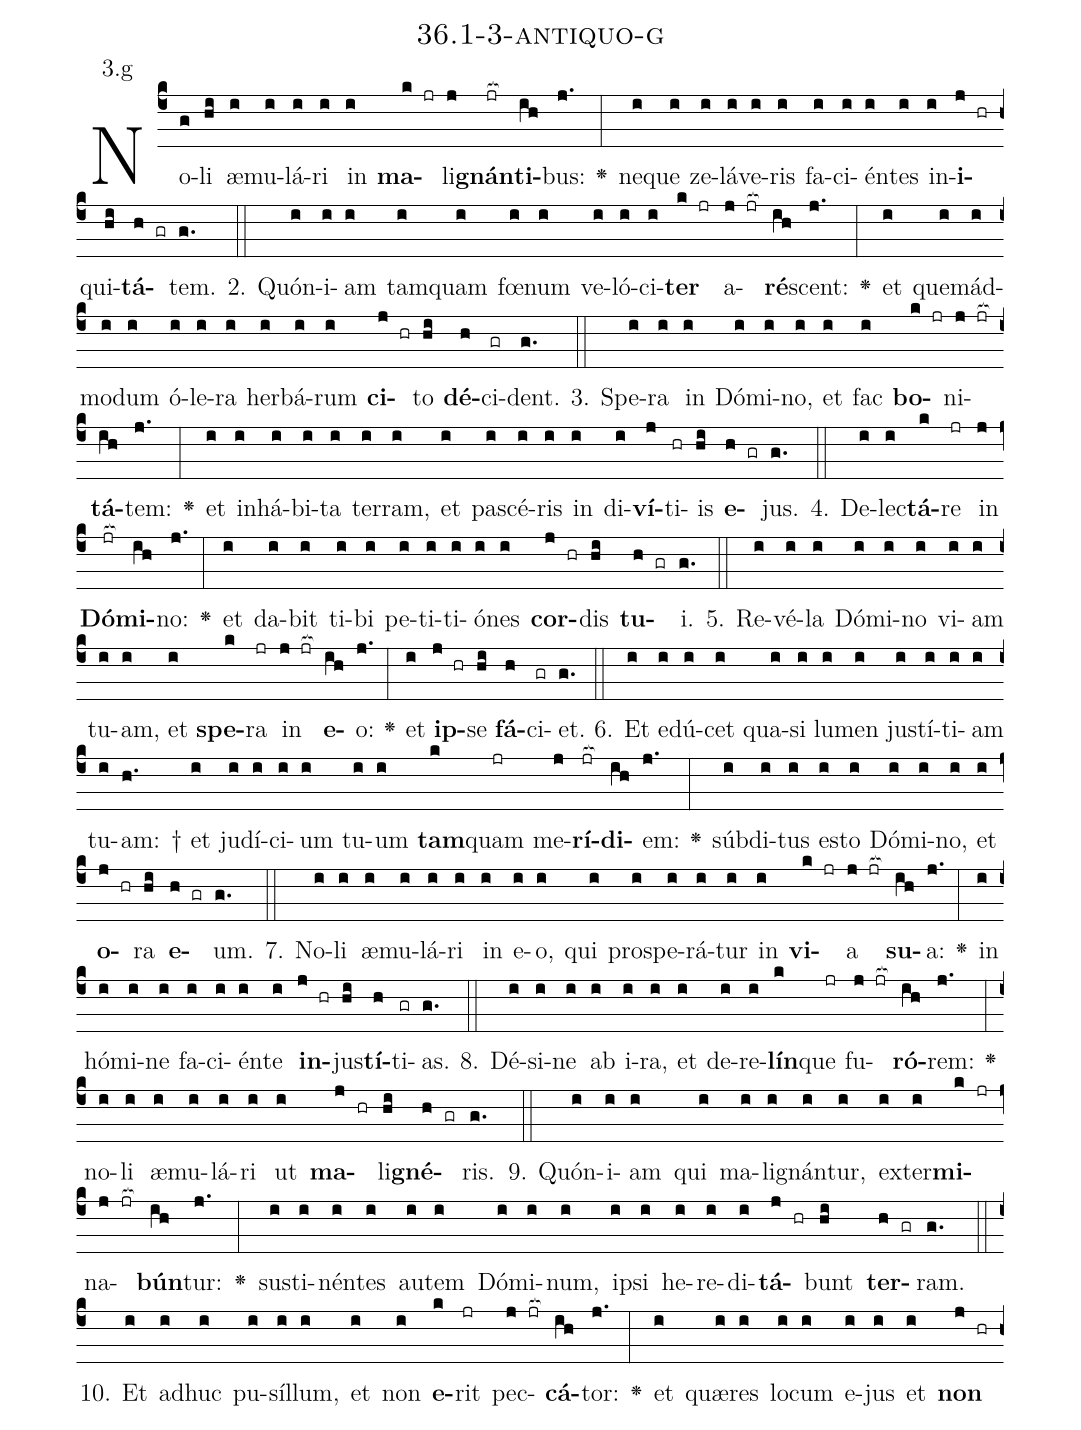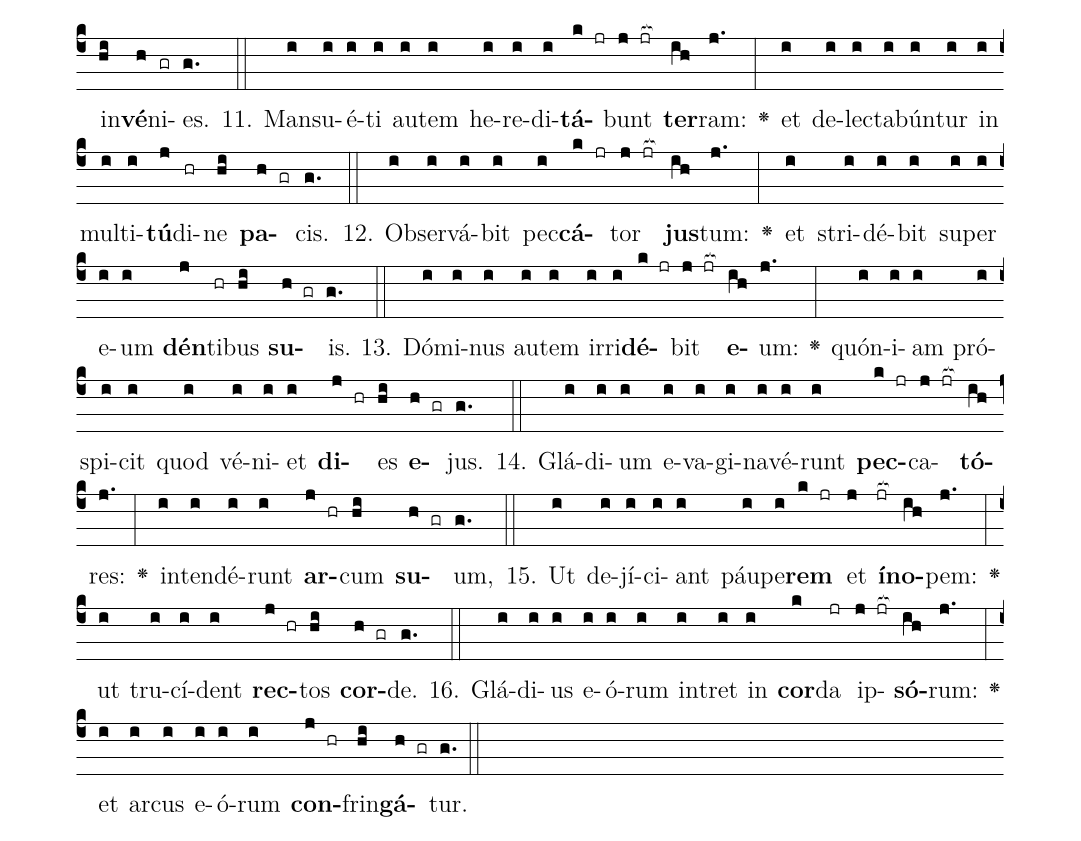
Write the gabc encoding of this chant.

name: 36.1-3-antiquo-g;
annotation: 3.g;
%%
(c4)No(g)li(hi) æ(i)mu(i)lá(i)ri(i) in(i) <b>ma</b>(k jr)li(j)<b>gnán</b>(jr[ocb:1{])<b>ti</b>(ih[ocb:0}])bus:(j.) <v>\greheightstar</v>(:) ne(i)que(i) ze(i)lá(i)ve(i)ris(i) fa(i)ci(i)én(i)tes(i) in(i)<b>i</b>(j hr)qui(hi)<b>tá</b>(h gr)tem.(g.) (::)
2. Quón(i)i(i)am(i) tam(i)quam(i) fœ(i)num(i) ve(i)ló(i)ci(i)<b>ter</b>(k jr) a(j jr[ocb:1{])<b>ré</b>(ih[ocb:0}])scent:(j.) <v>\greheightstar</v>(:) et(i) quem(i)ád(i)mo(i)dum(i) ó(i)le(i)ra(i) her(i)bá(i)rum(i) <b>ci</b>(j hr)to(hi) <b>dé</b>(h)ci(gr)dent.(g.) (::)
3. Spe(i)ra(i) in(i) Dó(i)mi(i)no,(i) et(i) fac(i) <b>bo</b>(k jr)ni(j jr[ocb:1{])<b>tá</b>(ih[ocb:0}])tem:(j.) <v>\greheightstar</v>(:) et(i) in(i)há(i)bi(i)ta(i) ter(i)ram,(i) et(i) pa(i)scé(i)ris(i) in(i) di(i)<b>ví</b>(j)ti(hr)is(hi) <b>e</b>(h gr)jus.(g.) (::)
4. De(i)lec(i)<b>tá</b>(k)re(jr) in(j) <b>Dó</b>(jr[ocb:1{])<b>mi</b>(ih[ocb:0}])no:(j.) <v>\greheightstar</v>(:) et(i) da(i)bit(i) ti(i)bi(i) pe(i)ti(i)ti(i)ó(i)nes(i) <b>cor</b>(j hr)dis(hi) <b>tu</b>(h gr)i.(g.) (::)
5. Re(i)vé(i)la(i) Dó(i)mi(i)no(i) vi(i)am(i) tu(i)am,(i) et(i) <b>spe</b>(k)ra(jr) in(j jr[ocb:1{]) <b>e</b>(ih[ocb:0}])o:(j.) <v>\greheightstar</v>(:) et(i) <b>ip</b>(j hr)se(hi) <b>fá</b>(h)ci(gr)et.(g.) (::)
6. Et(i) e(i)dú(i)cet(i) qua(i)si(i) lu(i)men(i) jus(i)tí(i)ti(i)am(i) tu(i)am: †(h.) et(i) ju(i)dí(i)ci(i)um(i) tu(i)um(i) <b>tam</b>(k)quam(jr) me(j)<b>rí</b>(jr[ocb:1{])<b>di</b>(ih[ocb:0}])em:(j.) <v>\greheightstar</v>(:) súb(i)di(i)tus(i) es(i)to(i) Dó(i)mi(i)no,(i) et(i) <b>o</b>(j hr)ra(hi) <b>e</b>(h gr)um.(g.) (::)
7. No(i)li(i) æ(i)mu(i)lá(i)ri(i) in(i) e(i)o,(i) qui(i) pro(i)spe(i)rá(i)tur(i) in(i) <b>vi</b>(k jr)a(j jr[ocb:1{]) <b>su</b>(ih[ocb:0}])a:(j.) <v>\greheightstar</v>(:) in(i) hó(i)mi(i)ne(i) fa(i)ci(i)én(i)te(i) <b>in</b>(j hr)jus(hi)<b>tí</b>(h)ti(gr)as.(g.) (::)
8. Dé(i)si(i)ne(i) ab(i) i(i)ra,(i) et(i) de(i)re(i)<b>lín</b>(k)que(jr) fu(j jr[ocb:1{])<b>ró</b>(ih[ocb:0}])rem:(j.) <v>\greheightstar</v>(:) no(i)li(i) æ(i)mu(i)lá(i)ri(i) ut(i) <b>ma</b>(j hr)li(hi)<b>gné</b>(h gr)ris.(g.) (::)
9. Quón(i)i(i)am(i) qui(i) ma(i)li(i)gnán(i)tur,(i) ex(i)ter(i)<b>mi</b>(k jr)na(j jr[ocb:1{])<b>bún</b>(ih[ocb:0}])tur:(j.) <v>\greheightstar</v>(:) sus(i)ti(i)nén(i)tes(i) au(i)tem(i) Dó(i)mi(i)num,(i) ip(i)si(i) he(i)re(i)di(i)<b>tá</b>(j hr)bunt(hi) <b>ter</b>(h gr)ram.(g.) (::)
10. Et(i) ad(i)huc(i) pu(i)síl(i)lum,(i) et(i) non(i) <b>e</b>(k)rit(jr) pec(j jr[ocb:1{])<b>cá</b>(ih[ocb:0}])tor:(j.) <v>\greheightstar</v>(:) et(i) quæ(i)res(i) lo(i)cum(i) e(i)jus(i) et(i) <b>non</b>(j hr) in(hi)<b>vé</b>(h)ni(gr)es.(g.) (::)
11. Man(i)su(i)é(i)ti(i) au(i)tem(i) he(i)re(i)di(i)<b>tá</b>(k jr)bunt(j jr[ocb:1{]) <b>ter</b>(ih[ocb:0}])ram:(j.) <v>\greheightstar</v>(:) et(i) de(i)lec(i)ta(i)bún(i)tur(i) in(i) mul(i)ti(i)<b>tú</b>(j)di(hr)ne(hi) <b>pa</b>(h gr)cis.(g.) (::)
12. Ob(i)ser(i)vá(i)bit(i) pec(i)<b>cá</b>(k jr)tor(j jr[ocb:1{]) <b>jus</b>(ih[ocb:0}])tum:(j.) <v>\greheightstar</v>(:) et(i) stri(i)dé(i)bit(i) su(i)per(i) e(i)um(i) <b>dén</b>(j)ti(hr)bus(hi) <b>su</b>(h gr)is.(g.) (::)
13. Dó(i)mi(i)nus(i) au(i)tem(i) ir(i)ri(i)<b>dé</b>(k jr)bit(j jr[ocb:1{]) <b>e</b>(ih[ocb:0}])um:(j.) <v>\greheightstar</v>(:) quón(i)i(i)am(i) pró(i)spi(i)cit(i) quod(i) vé(i)ni(i)et(i) <b>di</b>(j hr)es(hi) <b>e</b>(h gr)jus.(g.) (::)
14. Glá(i)di(i)um(i) e(i)va(i)gi(i)na(i)vé(i)runt(i) <b>pec</b>(k jr)ca(j jr[ocb:1{])<b>tó</b>(ih[ocb:0}])res:(j.) <v>\greheightstar</v>(:) in(i)ten(i)dé(i)runt(i) <b>ar</b>(j hr)cum(hi) <b>su</b>(h gr)um,(g.) (::)
15. Ut(i) de(i)jí(i)ci(i)ant(i) páu(i)pe(i)<b>rem</b>(k jr) et(j) <b>ín</b>(jr[ocb:1{])<b>o</b>(ih[ocb:0}])pem:(j.) <v>\greheightstar</v>(:) ut(i) tru(i)cí(i)dent(i) <b>rec</b>(j hr)tos(hi) <b>cor</b>(h gr)de.(g.) (::)
16. Glá(i)di(i)us(i) e(i)ó(i)rum(i) in(i)tret(i) in(i) <b>cor</b>(k)da(jr) ip(j jr[ocb:1{])<b>só</b>(ih[ocb:0}])rum:(j.) <v>\greheightstar</v>(:) et(i) ar(i)cus(i) e(i)ó(i)rum(i) <b>con</b>(j hr)frin(hi)<b>gá</b>(h gr)tur.(g.) (::)
